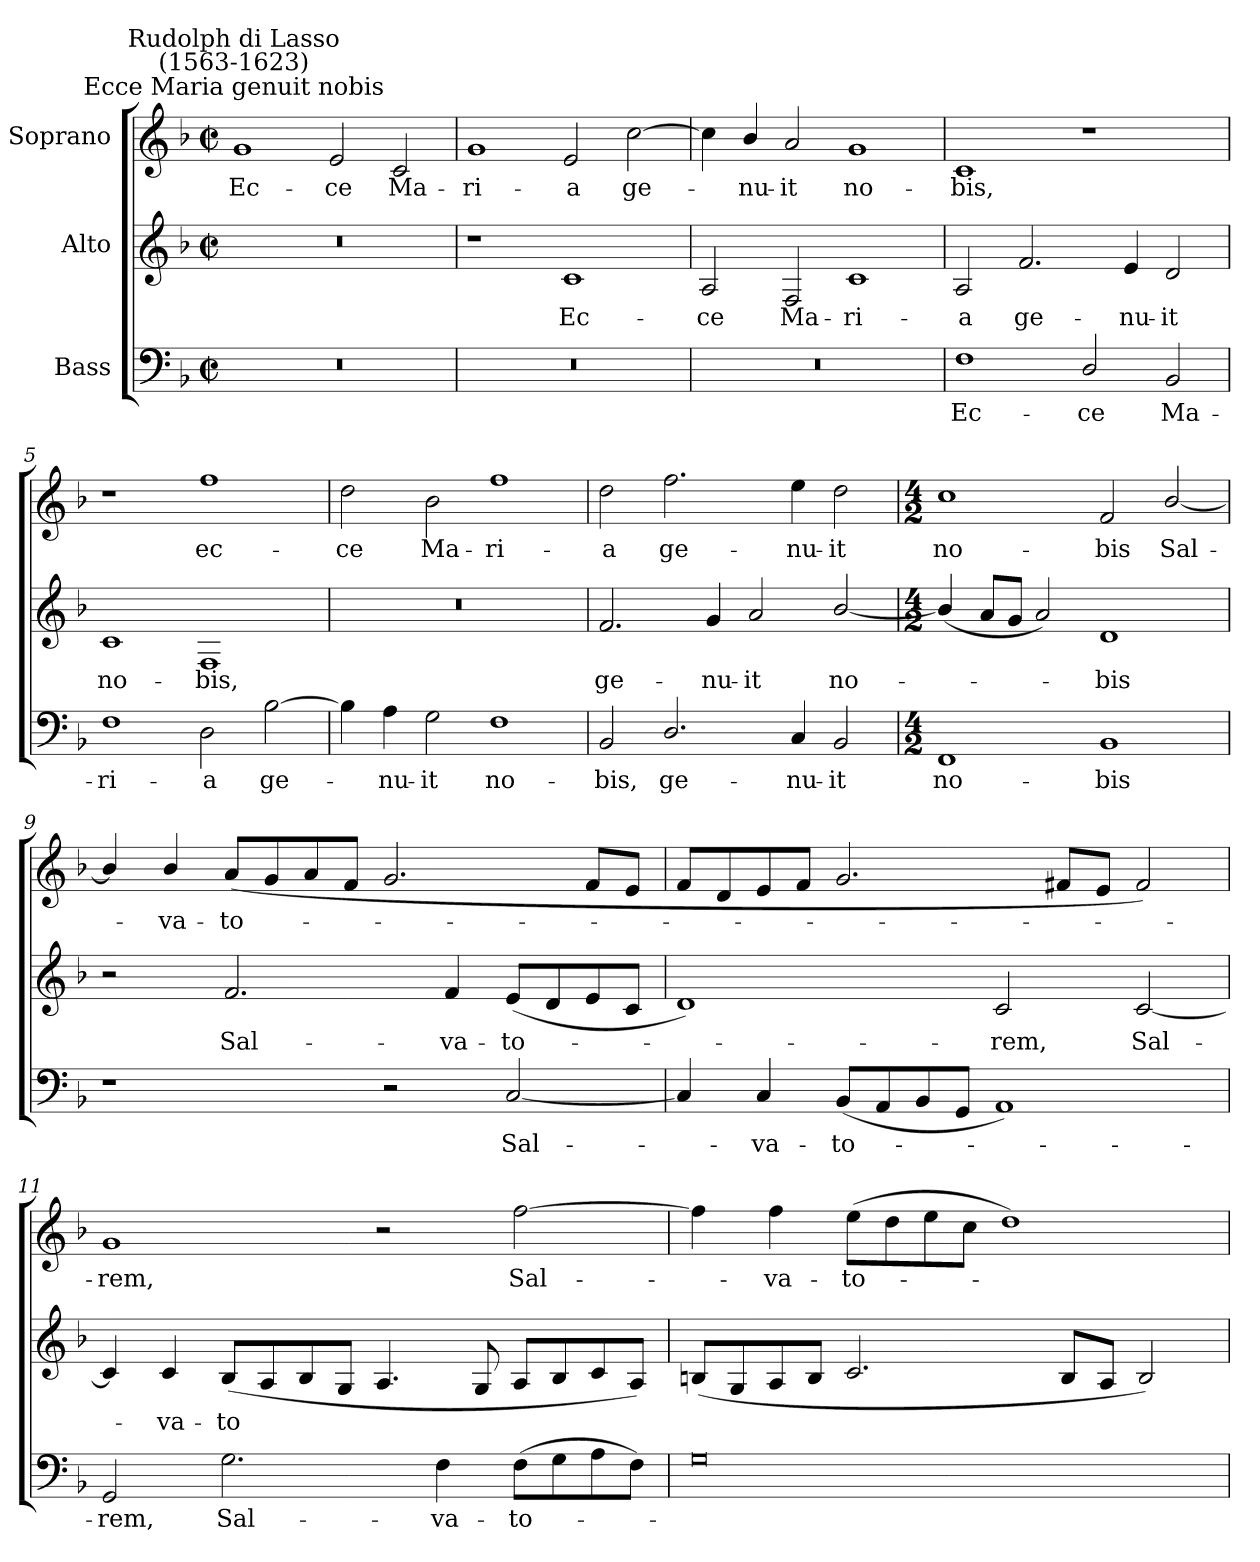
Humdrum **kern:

**kern	**text	**kern	**text	**kern	**text
*part3	*part3	*part2	*part2	*part1	*part1
*staff3	*staff3	*staff2	*staff2	*staff1	*staff1
*I"Bass	*	*I"Alto	*	*I"Soprano	*
*clefF4	*	*clefG2	*	*clefG2	*
*k[b-]	*	*k[b-]	*	*k[b-]	*
*F:	*	*F:	*	*F:	*
*M4/2	*	*M4/2	*	*M4/2	*
*met(c|)	*	*met(c|)	*	*met(c|)	*
=1	=1	=1	=1	=1	=1
!	!	!	!	!LO:TX:a:cj:t=Ecce Maria genuit nobis	!
!	!	!	!	!LO:TX:a:cj:t=Rudolph di Lasso\n(1563-1623)	!
!	!	!	!	!	!LO:LY:b
0r	.	0r	.	1g	Ec-
!	!	!	!	!	!LO:LY:b
.	.	.	.	2e	-ce
!	!	!	!	!	!LO:LY:b
.	.	.	.	2c	Ma-
=2	=2	=2	=2	=2	=2
!	!	!	!	!	!LO:LY:b
0r	.	1r	.	1g	-ri-
!	!	!	!LO:LY:b	!	!LO:LY:b
.	.	1c	Ec-	2e	-a
!	!	!	!	!	!LO:LY:b
.	.	.	.	[2cc	ge-
=3	=3	=3	=3	=3	=3
!	!	!	!LO:LY:b	!	!
0r	.	2A	-ce	4cc]	.
!	!	!	!	!	!LO:LY:b
.	.	.	.	4b-/	nu-
!	!	!	!LO:LY:b	!	!LO:LY:b
.	.	2F	Ma-	2a	-it
!	!	!	!LO:LY:b	!	!LO:LY:b
.	.	1c	-ri-	1g	no-
=4	=4	=4	=4	=4	=4
!	!LO:LY:b	!	!LO:LY:b	!	!LO:LY:b
1F	Ec-	2A	-a	1c	-bis,
!	!	!	!LO:LY:b	!	!
.	.	2.f	ge-	.	.
!	!LO:LY:b	!	!	!	!
2D/	-ce	.	.	1r	.
!	!	!	!LO:LY:b	!	!
.	.	4e	-nu-	.	.
!	!LO:LY:b	!	!LO:LY:b	!	!
2BB-	Ma-	2d	-it	.	.
=5	=5	=5	=5	=5	=5
!	!LO:LY:b	!	!LO:LY:b	!	!
1F	-ri-	1c	no-	1r	.
!	!LO:LY:b	!	!LO:LY:b	!	!LO:LY:b
2D	-a	1F	-bis,	1ff	ec-
!	!LO:LY:b	!	!	!	!
[2B-	ge-	.	.	.	.
=6	=6	=6	=6	=6	=6
!	!	!	!	!	!LO:LY:b
4B-]	.	0r	.	2dd	-ce
!	!LO:LY:b	!	!	!	!
4A	nu-	.	.	.	.
!	!LO:LY:b	!	!	!	!LO:LY:b
2G	-it	.	.	2b-	Ma-
!	!LO:LY:b	!	!	!	!LO:LY:b
1F	no-	.	.	1ff	-ri-
=7	=7	=7	=7	=7	=7
!	!LO:LY:b	!	!LO:LY:b	!	!LO:LY:b
2BB-	-bis,	2.f	ge-	2dd	-a
!	!LO:LY:b	!	!	!	!LO:LY:b
2.D/	ge-	.	.	2.ff	ge-
!	!	!	!LO:LY:b	!	!
.	.	4g	-nu-	.	.
!	!	!	!LO:LY:b	!	!
.	.	2a	-it	.	.
!	!LO:LY:b	!	!	!	!LO:LY:b
4C	-nu-	.	.	4ee	-nu-
!	!LO:LY:b	!	!LO:LY:b	!	!LO:LY:b
2BB-	-it	[2b-/	no-	2dd	-it
!!LO:LB:g=z
=8	=8	=8	=8	=8	=8
*M4/2	*	*M4/2	*	*M4/2	*
!	!LO:LY:b	!	!	!	!LO:LY:b
1FF	no-	(<4b-/]	.	1cc	no-
.	.	8aL	.	.	.
.	.	8gJ	.	.	.
.	.	2a)	.	.	.
!	!LO:LY:b	!	!LO:LY:b	!	!LO:LY:b
1BB-	-bis	1d	bis	2f	-bis
!	!	!	!	!	!LO:LY:b
.	.	.	.	[2b-/	Sal-
=9	=9	=9	=9	=9	=9
1r	.	2r	.	4b-/]	.
!	!	!	!	!	!LO:LY:b
.	.	.	.	4b-/	va-
!	!	!	!LO:LY:b	!	!LO:LY:b
.	.	2.f	Sal-	(<8aL	-to-
.	.	.	.	8g	.
.	.	.	.	8a	.
.	.	.	.	8fJ	.
2r	.	.	.	2.g	.
!	!	!	!LO:LY:b	!	!
.	.	4f	-va-	.	.
!	!LO:LY:b	!	!LO:LY:b	!	!
[2C	Sal-	(<8eL	-to-	.	.
.	.	8d	.	.	.
.	.	8e	.	8fL	.
.	.	8cJ	.	8eJ	.
=10	=10	=10	=10	=10	=10
4C]	.	1d)	.	8fL	.
.	.	.	.	8d	.
!	!LO:LY:b	!	!	!	!
4C	va-	.	.	8e	.
.	.	.	.	8fJ	.
!	!LO:LY:b	!	!	!	!
(<8BB-L	-to-	.	.	2.g	.
8AA	.	.	.	.	.
8BB-	.	.	.	.	.
8GGJ	.	.	.	.	.
!	!	!	!LO:LY:b	!	!
1AA)	.	2c	rem,	.	.
.	.	.	.	8f#XL	.
.	.	.	.	8eJ	.
!	!	!	!LO:LY:b	!	!
.	.	[2c	Sal-	2f#)	.
=11	=11	=11	=11	=11	=11
!	!LO:LY:b	!	!	!	!LO:LY:b
2GG	rem,	4c]	.	1g	rem,
!	!	!	!LO:LY:b	!	!
.	.	4c	va-	.	.
!	!LO:LY:b	!	!LO:LY:b	!	!
2.G	Sal-	(<8B-L	-to	.	.
.	.	8A	.	.	.
.	.	8B-	.	.	.
.	.	8GJ	.	.	.
.	.	4.A	.	2r	.
!	!LO:LY:b	!	!	!	!
4F	-va-	.	.	.	.
.	.	8G	.	.	.
!	!LO:LY:b	!	!	!	!LO:LY:b
(>8FL	-to-	8AL	.	[2ff	Sal-
8G	.	8B-	.	.	.
8A	.	8c	.	.	.
8FJ)	.	8AJ)	.	.	.
!!LO:LB:g=z
=12	=12	=12	=12	=12	=12
0G	.	(<8BnL	.	4ff]	.
.	.	8G	.	.	.
!	!	!	!	!	!LO:LY:b
.	.	8A	.	4ff	va-
.	.	8BJ	.	.	.
!	!	!	!	!	!LO:LY:b
.	.	2.c	.	(>8eeL	-to-
.	.	.	.	8dd	.
.	.	.	.	8ee	.
.	.	.	.	8ccJ	.
.	.	.	.	1dd)	.
.	.	8BL	.	.	.
.	.	8AJ	.	.	.
.	.	2B)	.	.	.
=	=	=	=	=	=
*-	*-	*-	*-	*-	*-
